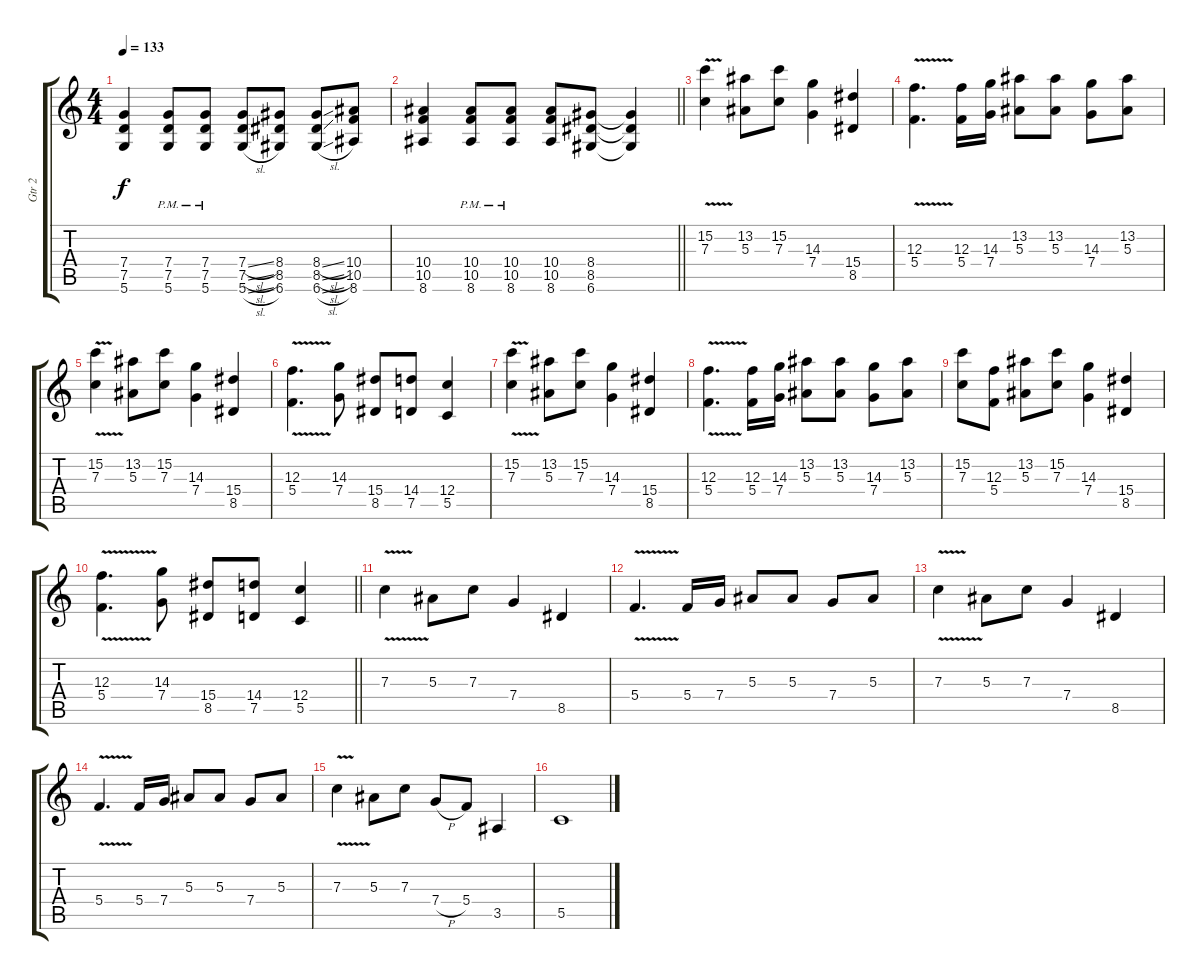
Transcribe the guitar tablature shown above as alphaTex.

\track ("Gtr 2" "Gtr 2") {instrument distortionguitar}
\staff {score tabs}
\tuning (D4 A3 F3 C3 G2 D2) {hide}
\ts (4 4)
\tempo 133
\clef g2
\ks c
(7.4 7.5 5.6).4{dy f} (7.4{pm} 7.5{pm} 5.6{pm}).8 (7.4{pm} 7.5{pm} 5.6{pm}).8 (7.4{sl} 7.5{sl} 5.6{sl}).8 (8.4 8.5 6.6).8 (8.4{sl} 8.5{sl} 6.6{sl}).8 (10.4 10.5 8.6).8 |
\barLineRight lightlight
(10.4 10.5 8.6).4 (10.4{pm} 10.5{pm} 8.6{pm}).8 (10.4{pm} 10.5{pm} 8.6{pm}).8 (10.4 10.5 8.6).8 (8.4 8.5 6.6).8 (8.4{t} 8.5{t} 6.6{t}).4 |
(15.2{v} 7.3{v}).4 (13.2 5.3).8 (15.2 7.3).8 (14.3 7.4).4 (15.4 8.5).4 |
(12.3{v} 5.4{v}).4{d} (12.3 5.4).16 (14.3 7.4).16 (13.2 5.3).8 (13.2 5.3).8 (14.3 7.4).8 (13.2 5.3).8 |
(15.2{v} 7.3{v}).4 (13.2 5.3).8 (15.2 7.3).8 (14.3 7.4).4 (15.4 8.5).4 |
(12.3{v} 5.4{v}).4{d} (14.3 7.4).8 (15.4 8.5).8 (14.4 7.5).8 (12.4 5.5).4 |
(15.2{v} 7.3{v}).4 (13.2 5.3).8 (15.2 7.3).8 (14.3 7.4).4 (15.4 8.5).4 |
(12.3{v} 5.4{v}).4{d} (12.3 5.4).16 (14.3 7.4).16 (13.2 5.3).8 (13.2 5.3).8 (14.3 7.4).8 (13.2 5.3).8 |
(15.2 7.3).8 (12.3 5.4).8 (13.2 5.3).8 (15.2 7.3).8 (14.3 7.4).4 (15.4 8.5).4 |
\barLineRight lightlight
(12.3{v} 5.4{v}).4{d} (14.3 7.4).8 (15.4 8.5).8 (14.4 7.5).8 (12.4 5.5).4 |
7.3{v}.4 5.3.8 7.3.8 7.4.4 8.5.4 |
5.4{v}.4{d} 5.4.16 7.4.16 5.3.8 5.3.8 7.4.8 5.3.8 |
7.3{v}.4 5.3.8 7.3.8 7.4.4 8.5.4 |
5.4{v}.4{d} 5.4.16 7.4.16 5.3.8 5.3.8 7.4.8 5.3.8 |
7.3{v}.4 5.3.8 7.3.8 7.4{h}.8 5.4.8 3.5.4 |
5.5.1{volume 2}
